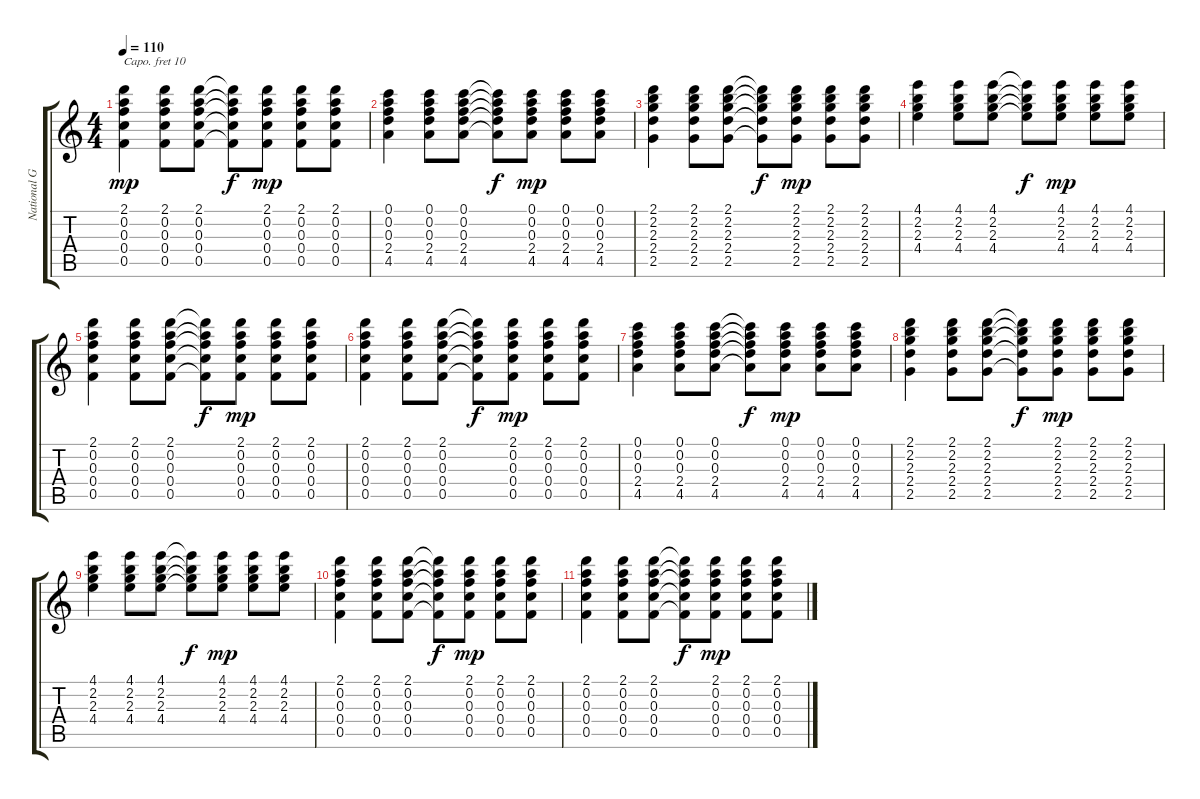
\track ("National Guitar" "National G") {instrument acousticguitarsteel}
\staff {score tabs}
\capo 10
\tuning (D4 B3 G3 D3 G2 D2) {hide}
\ts (4 4)
\tempo 110
\clef g2
\ks c
(2.1 0.2 0.3 0.4 0.5).4{dy mp} (2.1 0.2 0.3 0.4 0.5).8 (2.1 0.2 0.3 0.4 0.5).8 (2.1{t} 0.2{t} 0.3{t} 0.4{t} 0.5{t}).8{dy f} (2.1 0.2 0.3 0.4 0.5).8{dy mp} (2.1 0.2 0.3 0.4 0.5).8 (2.1 0.2 0.3 0.4 0.5).8 |
(0.1 0.2 0.3 2.4 4.5).4 (0.1 0.2 0.3 2.4 4.5).8 (0.1 0.2 0.3 2.4 4.5).8 (0.1{t} 0.2{t} 0.3{t} 2.4{t} 4.5{t}).8{dy f} (0.1 0.2 0.3 2.4 4.5).8{dy mp} (0.1 0.2 0.3 2.4 4.5).8 (0.1 0.2 0.3 2.4 4.5).8 |
(2.1 2.2 2.3 2.4 2.5).4 (2.1 2.2 2.3 2.4 2.5).8 (2.1 2.2 2.3 2.4 2.5).8 (2.1{t} 2.2{t} 2.3{t} 2.4{t} 2.5{t}).8{dy f} (2.1 2.2 2.3 2.4 2.5).8{dy mp} (2.1 2.2 2.3 2.4 2.5).8 (2.1 2.2 2.3 2.4 2.5).8 |
(4.1 2.2 2.3 4.4).4 (4.1 2.2 2.3 4.4).8 (4.1 2.2 2.3 4.4).8 (4.1{t} 2.2{t} 2.3{t} 4.4{t}).8{dy f} (4.1 2.2 2.3 4.4).8{dy mp} (4.1 2.2 2.3 4.4).8 (4.1 2.2 2.3 4.4).8 |
(2.1 0.2 0.3 0.4 0.5).4 (2.1 0.2 0.3 0.4 0.5).8 (2.1 0.2 0.3 0.4 0.5).8 (2.1{t} 0.2{t} 0.3{t} 0.4{t} 0.5{t}).8{dy f} (2.1 0.2 0.3 0.4 0.5).8{dy mp} (2.1 0.2 0.3 0.4 0.5).8 (2.1 0.2 0.3 0.4 0.5).8 |
(2.1 0.2 0.3 0.4 0.5).4 (2.1 0.2 0.3 0.4 0.5).8 (2.1 0.2 0.3 0.4 0.5).8 (2.1{t} 0.2{t} 0.3{t} 0.4{t} 0.5{t}).8{dy f} (2.1 0.2 0.3 0.4 0.5).8{dy mp} (2.1 0.2 0.3 0.4 0.5).8 (2.1 0.2 0.3 0.4 0.5).8 |
(0.1 0.2 0.3 2.4 4.5).4 (0.1 0.2 0.3 2.4 4.5).8 (0.1 0.2 0.3 2.4 4.5).8 (0.1{t} 0.2{t} 0.3{t} 2.4{t} 4.5{t}).8{dy f} (0.1 0.2 0.3 2.4 4.5).8{dy mp} (0.1 0.2 0.3 2.4 4.5).8 (0.1 0.2 0.3 2.4 4.5).8 |
(2.1 2.2 2.3 2.4 2.5).4 (2.1 2.2 2.3 2.4 2.5).8 (2.1 2.2 2.3 2.4 2.5).8 (2.1{t} 2.2{t} 2.3{t} 2.4{t} 2.5{t}).8{dy f} (2.1 2.2 2.3 2.4 2.5).8{dy mp} (2.1 2.2 2.3 2.4 2.5).8 (2.1 2.2 2.3 2.4 2.5).8 |
(4.1 2.2 2.3 4.4).4 (4.1 2.2 2.3 4.4).8 (4.1 2.2 2.3 4.4).8 (4.1{t} 2.2{t} 2.3{t} 4.4{t}).8{dy f} (4.1 2.2 2.3 4.4).8{dy mp} (4.1 2.2 2.3 4.4).8 (4.1 2.2 2.3 4.4).8 |
(2.1 0.2 0.3 0.4 0.5).4 (2.1 0.2 0.3 0.4 0.5).8 (2.1 0.2 0.3 0.4 0.5).8 (2.1{t} 0.2{t} 0.3{t} 0.4{t} 0.5{t}).8{dy f} (2.1 0.2 0.3 0.4 0.5).8{dy mp} (2.1 0.2 0.3 0.4 0.5).8 (2.1 0.2 0.3 0.4 0.5).8 |
(2.1 0.2 0.3 0.4 0.5).4 (2.1 0.2 0.3 0.4 0.5).8 (2.1 0.2 0.3 0.4 0.5).8 (2.1{t} 0.2{t} 0.3{t} 0.4{t} 0.5{t}).8{dy f} (2.1 0.2 0.3 0.4 0.5).8{dy mp} (2.1 0.2 0.3 0.4 0.5).8 (2.1 0.2 0.3 0.4 0.5).8
